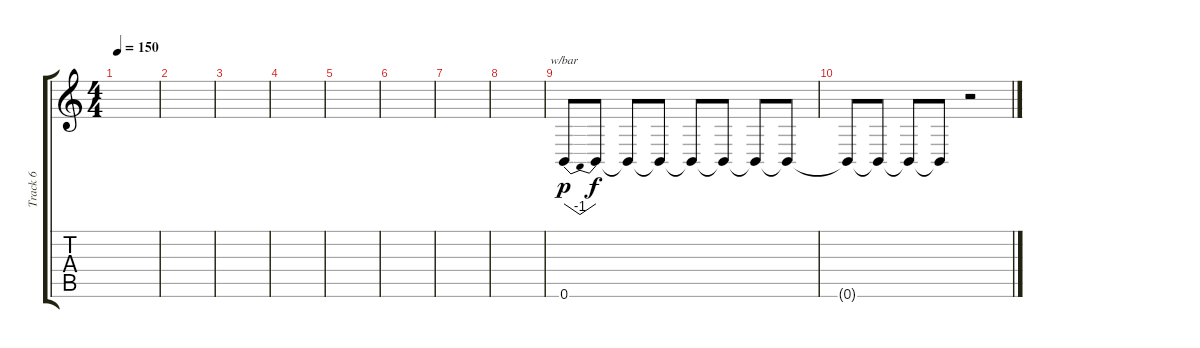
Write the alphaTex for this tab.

\track ("Track 6" "Track 6") {instrument overdrivenguitar}
\staff {score tabs}
\tuning (Db4 Ab3 E3 B2 Gb2 B1) {hide}
\ts (4 4)
\tempo 150
\clef g2
\ks c
|
|
|
|
|
|
|
|
0.6.8{tbe (dip default 0 0 30 -4 60 0) dy p balance 0 instrument lead2sawtooth} 0.6{t}.8{dy f} 0.6{t}.8{balance 16} 0.6{t}.8 0.6{t}.8{balance 0} 0.6{t}.8 0.6{t}.8{balance 16} 0.6{t}.8 |
0.6{t}.8{balance 0} 0.6{t}.8 0.6{t}.8{balance 16} 0.6{t}.8 r.2
